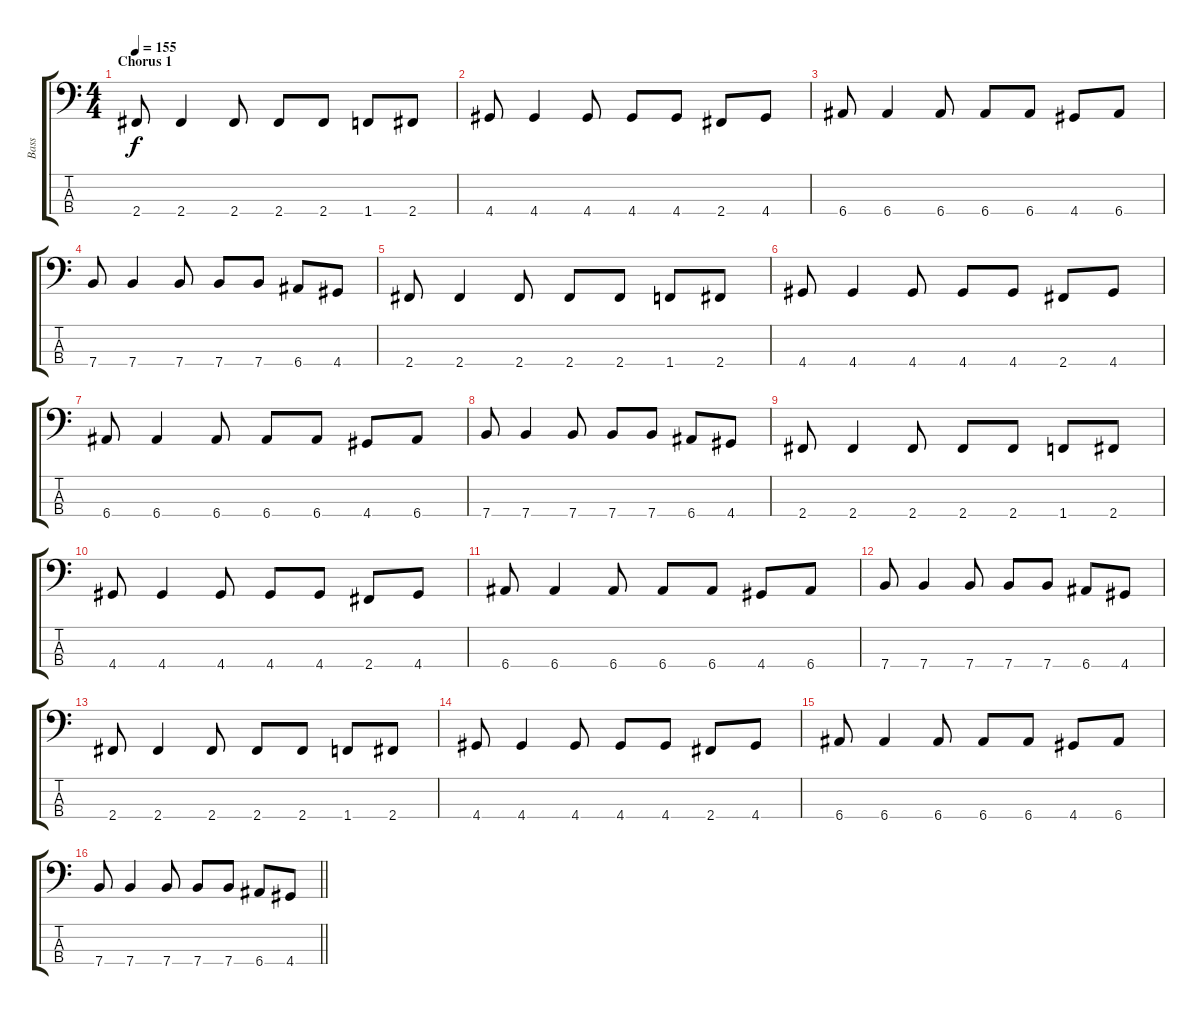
\track ("Bass" "Bass") {instrument electricbasspick}
\staff {score tabs}
\tuning (G2 D2 A1 E1) {hide}
\ts (4 4)
\section ("" "Chorus 1")
\tempo 155
\clef f4
\ks c
2.4.8{dy f} 2.4.4 2.4.8 2.4.8 2.4.8 1.4.8 2.4.8 |
4.4.8 4.4.4 4.4.8 4.4.8 4.4.8 2.4.8 4.4.8 |
6.4.8 6.4.4 6.4.8 6.4.8 6.4.8 4.4.8 6.4.8 |
7.4.8 7.4.4 7.4.8 7.4.8 7.4.8 6.4.8 4.4.8 |
2.4.8 2.4.4 2.4.8 2.4.8 2.4.8 1.4.8 2.4.8 |
4.4.8 4.4.4 4.4.8 4.4.8 4.4.8 2.4.8 4.4.8 |
6.4.8 6.4.4 6.4.8 6.4.8 6.4.8 4.4.8 6.4.8 |
7.4.8 7.4.4 7.4.8 7.4.8 7.4.8 6.4.8 4.4.8 |
2.4.8 2.4.4 2.4.8 2.4.8 2.4.8 1.4.8 2.4.8 |
4.4.8 4.4.4 4.4.8 4.4.8 4.4.8 2.4.8 4.4.8 |
6.4.8 6.4.4 6.4.8 6.4.8 6.4.8 4.4.8 6.4.8 |
7.4.8 7.4.4 7.4.8 7.4.8 7.4.8 6.4.8 4.4.8 |
2.4.8 2.4.4 2.4.8 2.4.8 2.4.8 1.4.8 2.4.8 |
4.4.8 4.4.4 4.4.8 4.4.8 4.4.8 2.4.8 4.4.8 |
6.4.8 6.4.4 6.4.8 6.4.8 6.4.8 4.4.8 6.4.8 |
\barLineRight lightlight
7.4.8 7.4.4 7.4.8 7.4.8 7.4.8 6.4.8 4.4.8
